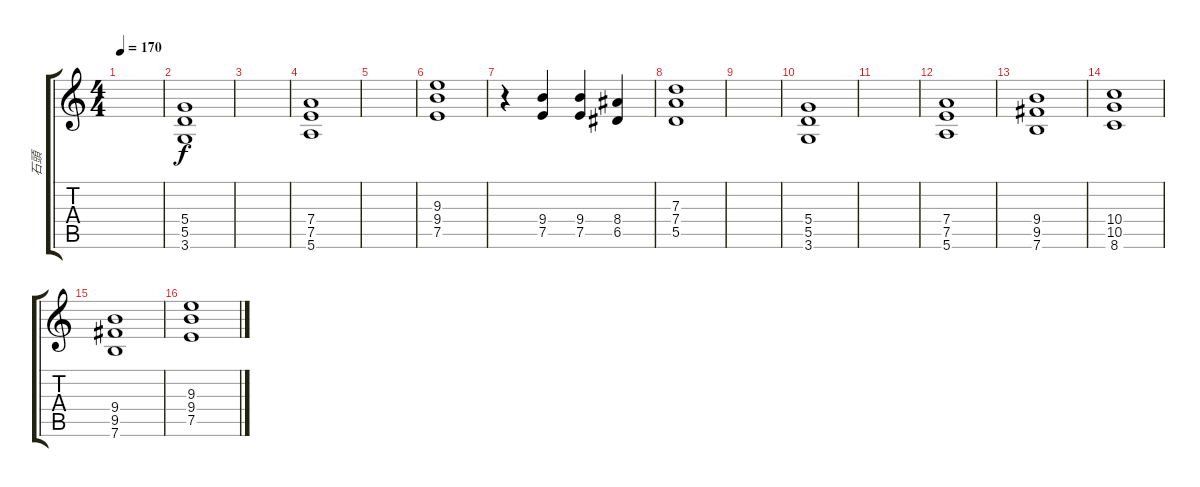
\track ("石頭" "石頭") {instrument distortionguitar}
\staff {score tabs}
\tuning (E4 B3 G3 D3 A2 E2) {hide}
\ts (4 4)
\tempo 170
\clef g2
\ks c
|
(5.4 5.5 3.6).1 |
|
(7.4 7.5 5.6).1 |
|
(9.3 9.4 7.5).1 |
r.4 (9.4 7.5).4 (9.4 7.5).4 (8.4 6.5).4 |
(7.3 7.4 5.5).1 |
|
(5.4 5.5 3.6).1 |
|
(7.4 7.5 5.6).1 |
(9.4 9.5 7.6).1 |
(10.4 10.5 8.6).1 |
(9.4 9.5 7.6).1 |
(9.3 9.4 7.5).1
